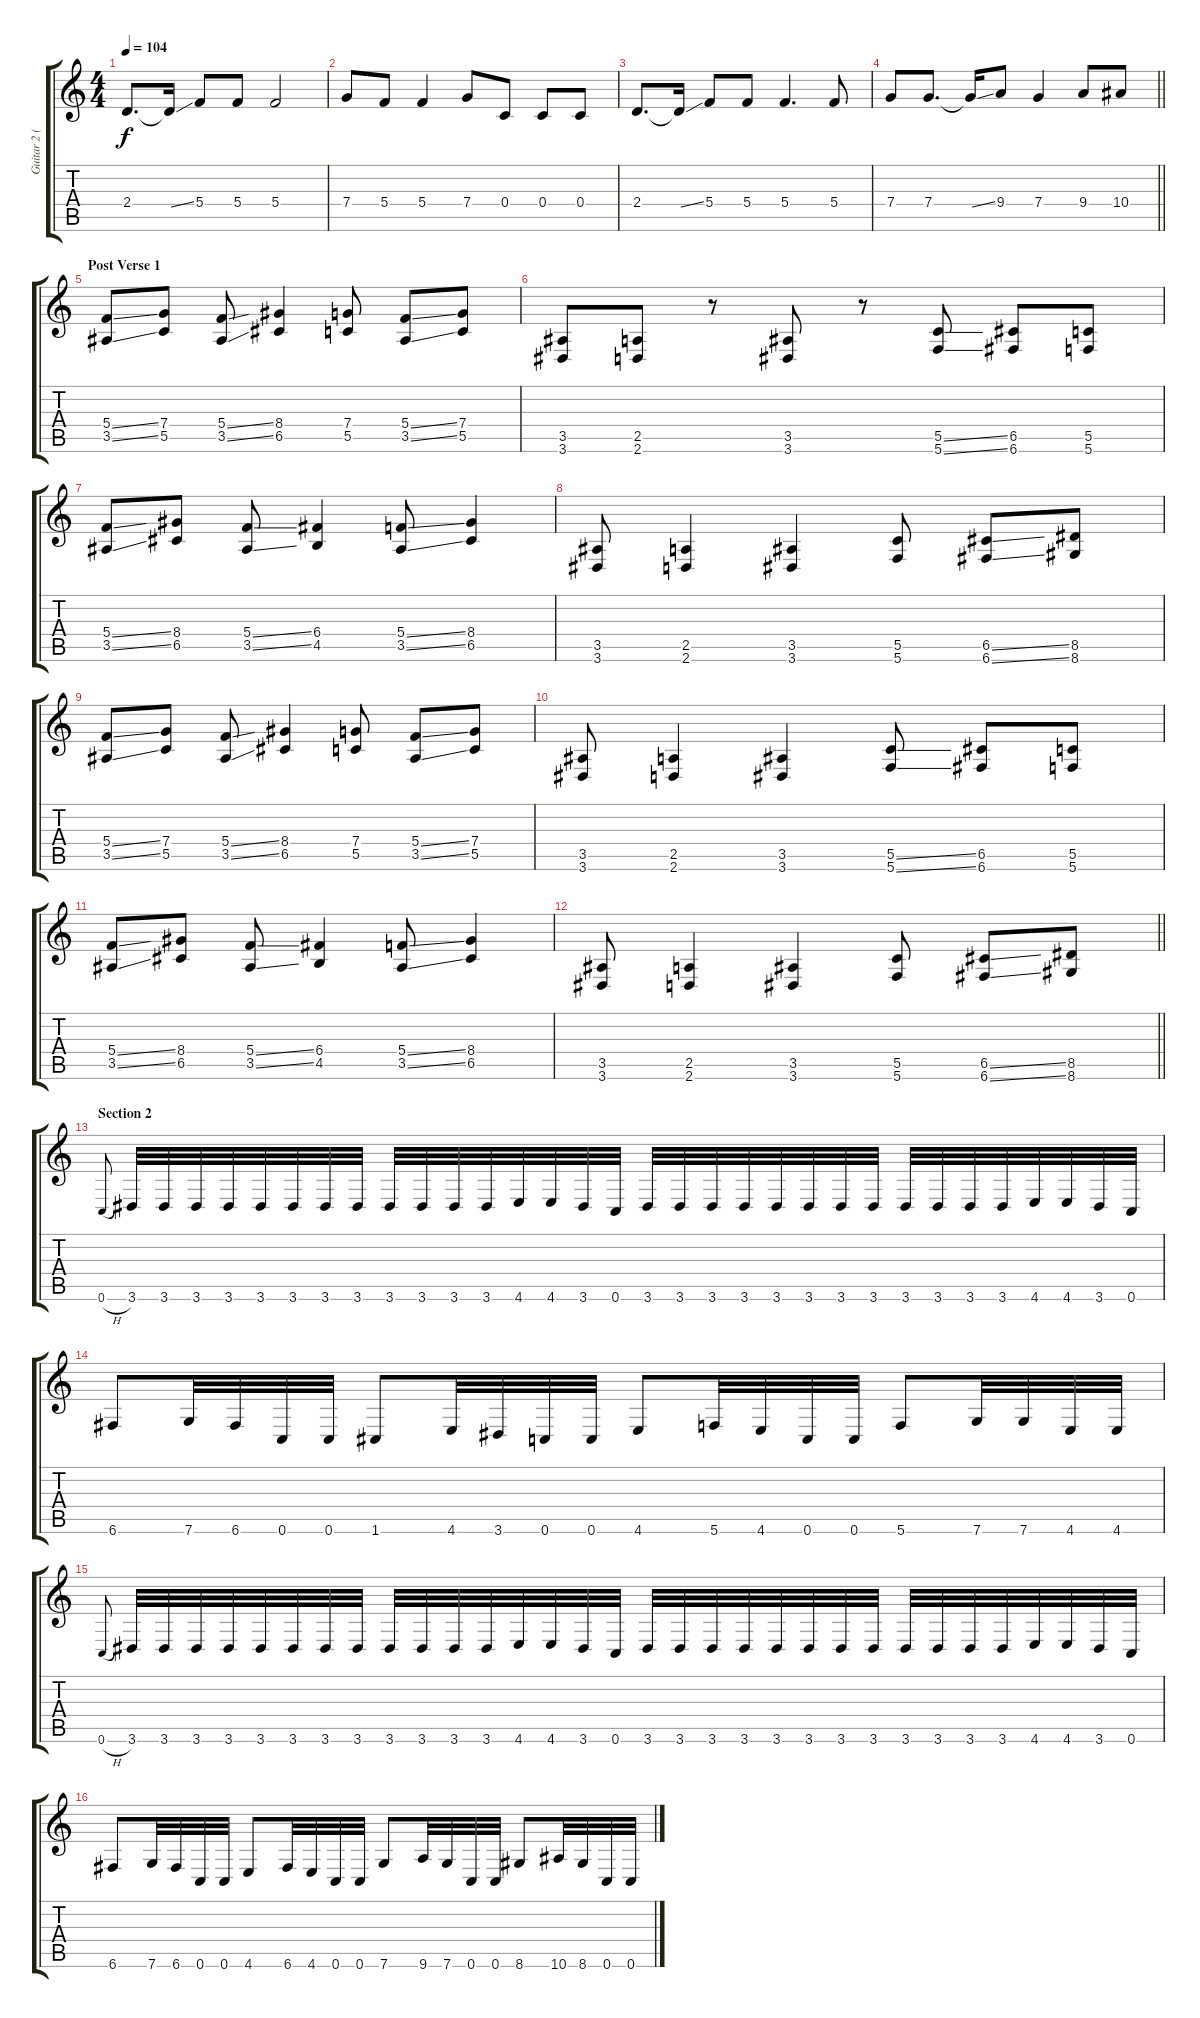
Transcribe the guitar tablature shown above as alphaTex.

\track ("Guitar 2 (Distortion)" "Guitar 2 (") {instrument distortionguitar}
\staff {score tabs}
\tuning (D4 A3 F3 C3 G2 C2) {hide}
\ts (4 4)
\tempo 104
\clef g2
\ks c
2.4.8{d dy f} 2.4{ss t}.16 5.4.8 5.4.8 5.4.2 |
7.4.8 5.4.8 5.4.4 7.4.8 0.4.8 0.4.8 0.4.8 |
2.4.8{d} 2.4{ss t}.16 5.4.8 5.4.8 5.4.4{d} 5.4.8 |
\barLineRight lightlight
7.4.8 7.4.8{d} 7.4{ss t}.16 9.4.8 7.4.4 9.4.8 10.4.8 |
\section ("" "Post Verse 1")
(5.4{ss} 3.5{ss}).8 (7.4 5.5).8 (5.4{ss} 3.5{ss}).8 (8.4 6.5).4 (7.4 5.5).8 (5.4{ss} 3.5{ss}).8 (7.4 5.5).8 |
(3.5 3.6).8 (2.5 2.6).8 r.8 (3.5 3.6).8 r.8 (5.5{ss} 5.6{ss}).8 (6.5 6.6).8 (5.5 5.6).8 |
(5.4{ss} 3.5{ss}).8 (8.4 6.5).8 (5.4{ss} 3.5{ss}).8 (6.4 4.5).4 (5.4{ss} 3.5{ss}).8 (8.4 6.5).4 |
(3.5 3.6).8 (2.5 2.6).4 (3.5 3.6).4 (5.5 5.6).8 (6.5{ss} 6.6{ss}).8 (8.5 8.6).8 |
(5.4{ss} 3.5{ss}).8 (7.4 5.5).8 (5.4{ss} 3.5{ss}).8 (8.4 6.5).4 (7.4 5.5).8 (5.4{ss} 3.5{ss}).8 (7.4 5.5).8 |
(3.5 3.6).8 (2.5 2.6).4 (3.5 3.6).4 (5.5{ss} 5.6{ss}).8 (6.5 6.6).8 (5.5 5.6).8 |
(5.4{ss} 3.5{ss}).8 (8.4 6.5).8 (5.4{ss} 3.5{ss}).8 (6.4 4.5).4 (5.4{ss} 3.5{ss}).8 (8.4 6.5).4 |
\barLineRight lightlight
(3.5 3.6).8 (2.5 2.6).4 (3.5 3.6).4 (5.5 5.6).8 (6.5{ss} 6.6{ss}).8 (8.5 8.6).8 |
\section ("" "Section 2")
0.6{h}.8{gr onbeat} 3.6.32 3.6.32 3.6.32 3.6.32 3.6.32 3.6.32 3.6.32 3.6.32 3.6.32 3.6.32 3.6.32 3.6.32 4.6.32 4.6.32 3.6.32 0.6.32 3.6.32 3.6.32 3.6.32 3.6.32 3.6.32 3.6.32 3.6.32 3.6.32 3.6.32 3.6.32 3.6.32 3.6.32 4.6.32 4.6.32 3.6.32 0.6.32 |
6.6.8 7.6.32 6.6.32 0.6.32 0.6.32 1.6.8 4.6.32 3.6.32 0.6.32 0.6.32 4.6.8 5.6.32 4.6.32 0.6.32 0.6.32 5.6.8 7.6.32 7.6.32 4.6.32 4.6.32 |
0.6{h}.8{gr onbeat} 3.6.32 3.6.32 3.6.32 3.6.32 3.6.32 3.6.32 3.6.32 3.6.32 3.6.32 3.6.32 3.6.32 3.6.32 4.6.32 4.6.32 3.6.32 0.6.32 3.6.32 3.6.32 3.6.32 3.6.32 3.6.32 3.6.32 3.6.32 3.6.32 3.6.32 3.6.32 3.6.32 3.6.32 4.6.32 4.6.32 3.6.32 0.6.32 |
6.6.8 7.6.32 6.6.32 0.6.32 0.6.32 4.6.8 6.6.32 4.6.32 0.6.32 0.6.32 7.6.8 9.6.32 7.6.32 0.6.32 0.6.32 8.6.8 10.6.32 8.6.32 0.6.32 0.6.32
